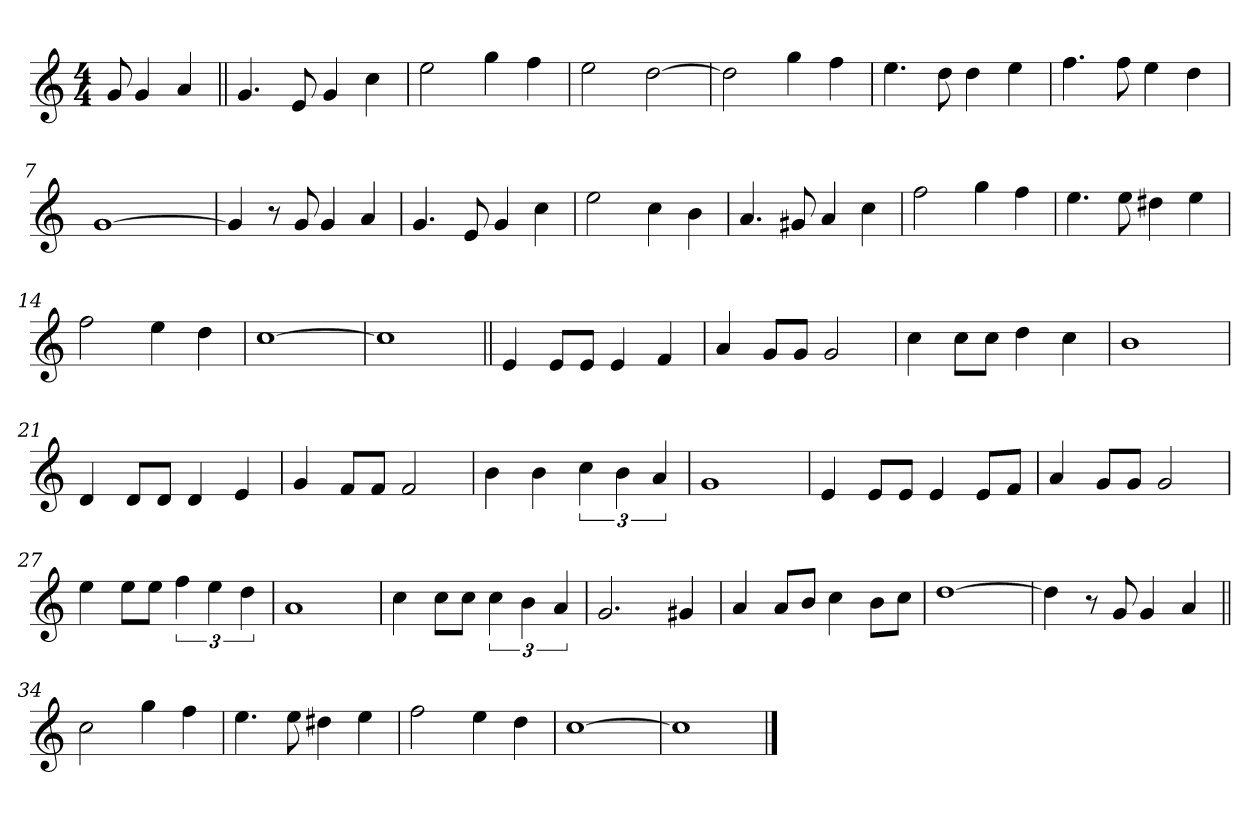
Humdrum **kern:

**kern
*part1
*staff1
*clefG2
*k[]
*C:
*M4/4
=
8g/
4g/
4a/
=1||
4.g/
8e/
4g/
4cc\
=2
2ee\
4gg\
4ff\
=3
2ee\
[2dd\
=4
2dd\]
4gg\
4ff\
=5
4.ee\
8dd\
4dd\
4ee\
!!LO:LB:g=z
=6
4.ff\
8ff\
4ee\
4dd\
=7
*^
[1g	2g/yy
.	2g/yy
*v	*v
=8
4g/]
8r
8g/
4g/
4a/
=9
4.g/
8e/
4g/
4cc\
=10
2ee\
4cc\
4b\
=11
4.a/
8g#X/
4a/
4cc\
!!LO:LB:g=z
=12
2ff\
4gg\
4ff\
=13
4.ee\
8ee\
4dd#X\
4ee\
=14
2ff\
4ee\
4dd\
=15
[1cc
=16
1cc]
=17||
4e/
8e/L
8e/J
4e/
4f/
!!LO:LB:g=z
=18
4a/
8g/L
8g/J
2g/
=19
4cc\
8cc\L
8cc\J
4dd\
4cc\
=20
1b
=21
4d/
8d/L
8d/J
4d/
4e/
=22
4g/
8f/L
8f/J
2f/
=23
4b\
4b\
6cc\
6b\
6a/
!!LO:LB:g=z
=24
1g
=25
4e/
8e/L
8e/J
4e/
8e/L
8f/J
=26
4a/
8g/L
8g/J
2g/
=27
4ee\
8ee\L
8ee\J
6ff\
6ee\
6dd\
=28
1a
=29
4cc\
8cc\L
8cc\J
6cc\
6b\
6a/
!!LO:LB:g=z
=30
2.g/
4g#X/
=31
4a/
8a/L
8b/J
4cc\
8b\L
8cc\J
=32
[1dd
=33
4dd\]
8r
8g/
4g/
4a/
!!LO:LB:g=z
=34||
(>2cc\
4gg\
4ff\
=35
4.ee\
8ee\
4dd#X\
4ee\
=36
2ff\
4ee\
4dd\
=37
[1cc
=38
1cc]
==
*-
